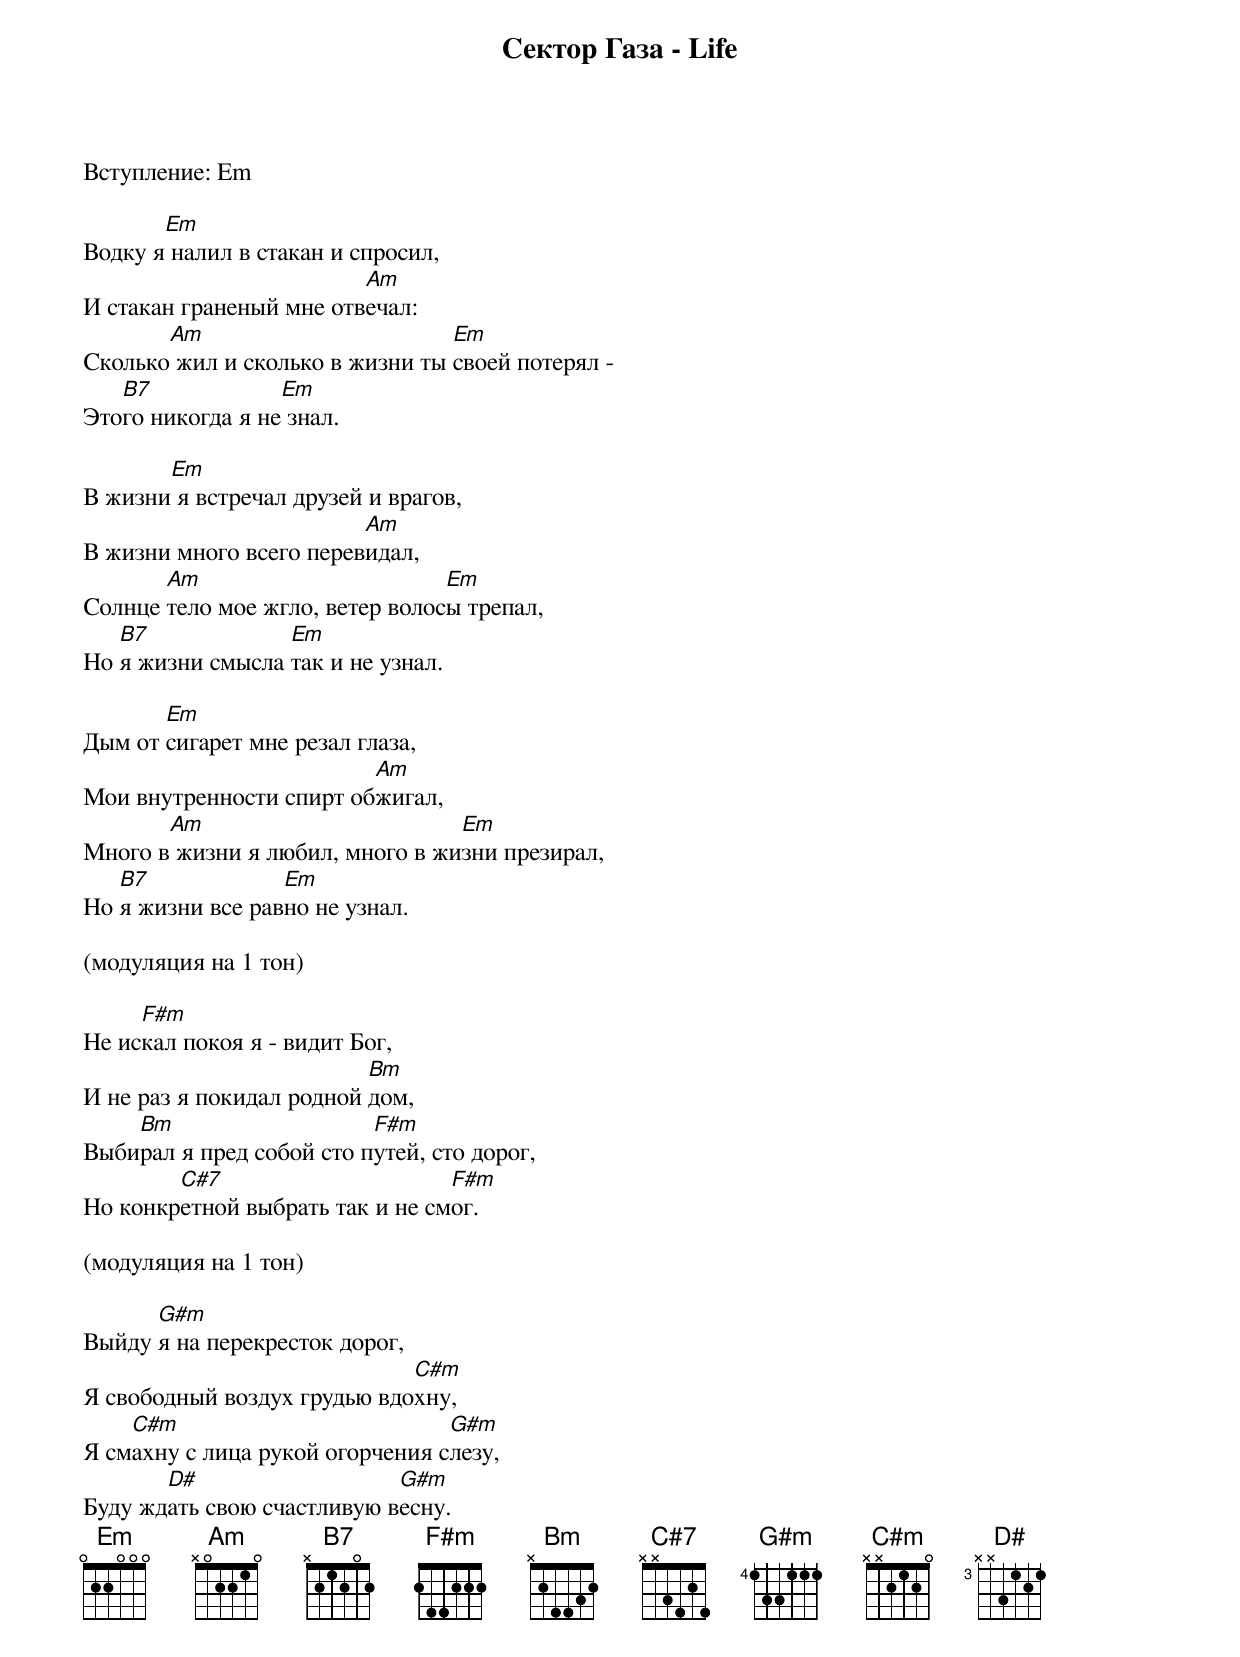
Сектор Газа - Life

Вступление: Em

       Em
Водку я налил в стакан и спросил,
                         Am
И стакан граненый мне отвечал:
       Am                        Em
Сколько жил и сколько в жизни ты своей потерял -
   B7             Em
Этого никогда я не знал.

       Em
В жизни я встречал друзей и врагов,
                         Am
В жизни много всего перевидал,
       Am                        Em
Солнце тело мое жгло, ветер волосы трепал,
   B7             Em
Но я жизни смысла так и не узнал.

       Em
Дым от сигарет мне резал глаза,
                         Am
Мои внутренности спирт обжигал,
       Am                        Em
Много в жизни я любил, много в жизни презирал,
   B7             Em
Но я жизни все равно не узнал.

(модуляция на 1 тон)

     F#m
Не искал покоя я - видит Бог,
                          Bm
И не раз я покидал родной дом,
    Bm                    F#m
Выбирал я пред собой сто путей, сто дорог,
        C#7                      F#m
Но конкретной выбрать так и не смог.

(модуляция на 1 тон)

      G#m
Выйду я на перекресток дорог,
                             C#m
Я свободный воздух грудью вдохну,
    C#m                          G#m
Я смахну с лица рукой огорчения слезу,
       D#                   G#m
Буду ждать свою счастливую весну.
